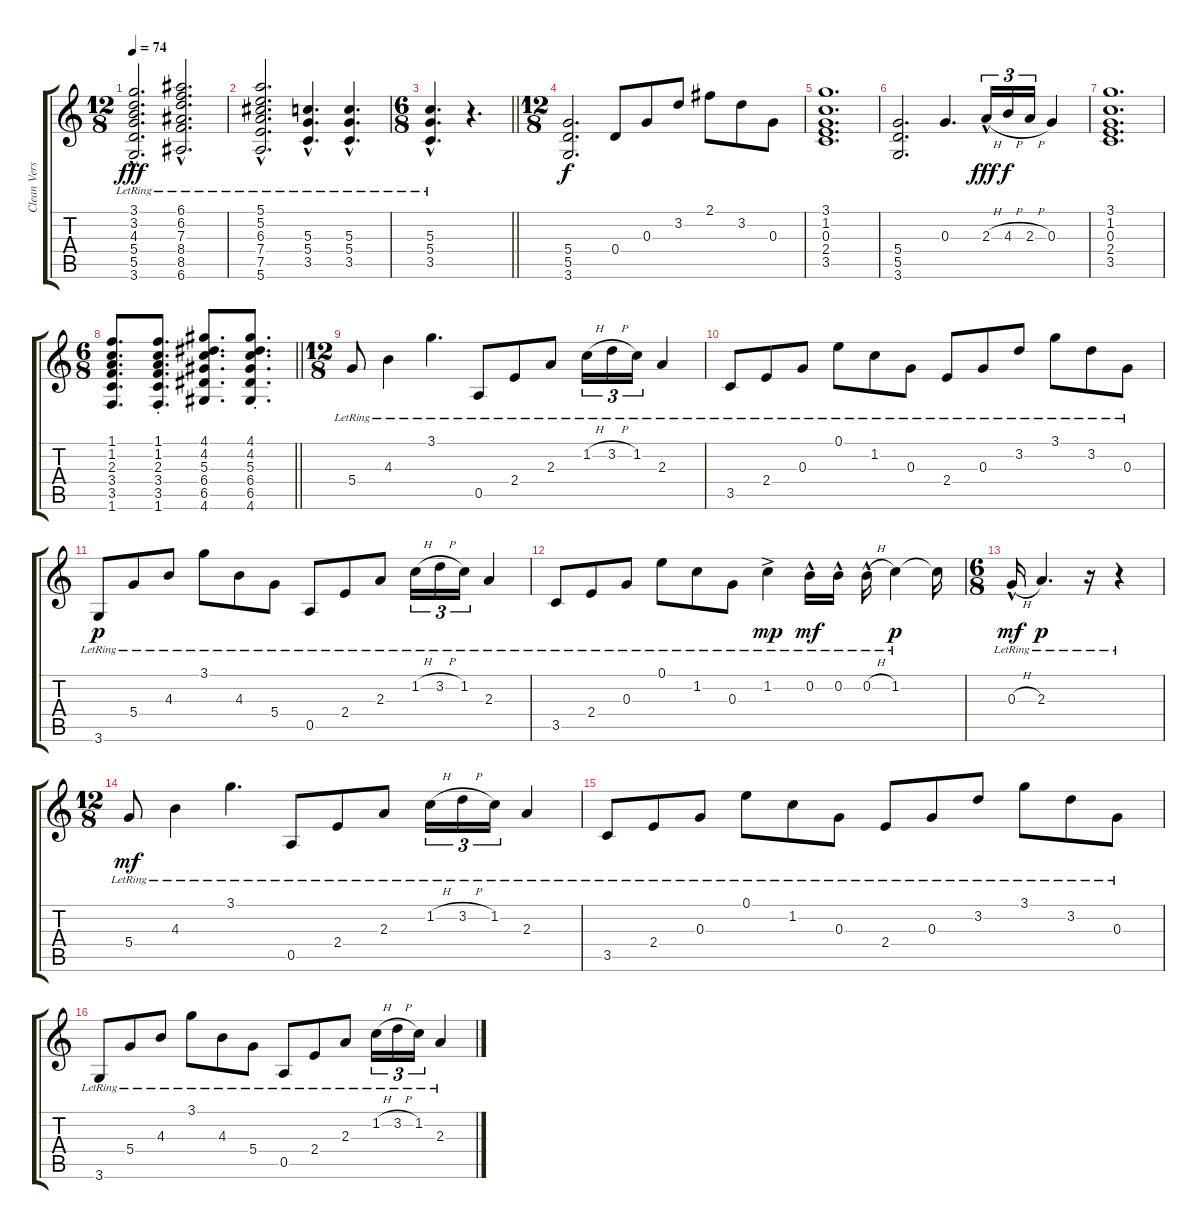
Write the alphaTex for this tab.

\track ("Clean Verse" "Clean Vers") {instrument electricguitarclean}
\staff {score tabs}
\tuning (E4 B3 G3 D3 A2 E2) {hide}
\ts (12 8)
\tempo 74
\clef g2
\ks c
(3.1{hac lr} 3.2{hac lr} 4.3{hac lr} 5.4{hac lr} 5.5{hac lr} 3.6{hac lr}).2{d dy fff} (6.1{hac lr} 6.2{hac lr} 7.3{hac lr} 8.4{hac lr} 8.5{hac lr} 6.6{hac lr}).2{d} |
(5.1{hac lr} 5.2{hac lr} 6.3{hac lr} 7.4{hac lr} 7.5{hac lr} 5.6{hac lr}).2{d} (5.3{hac lr} 5.4{hac lr} 3.5{hac lr}).4{d} (5.3{hac lr} 5.4{hac lr} 3.5{hac lr}).4{d} |
\ts (6 8)
\barLineRight lightlight
(5.3{hac lr} 5.4{hac lr} 3.5{hac lr}).4{d} r.4{d} |
\ts (12 8)
(5.4 5.5 3.6).2{d dy f} 0.4.8 0.3.8 3.2.8 2.1.8 3.2.8 0.3.8 |
(3.1 1.2 0.3 2.4 3.5).1{d} |
(5.4 5.5 3.6).2{d} 0.3.4{d} 2.3{h hac}.16{tu (3 2) dy fff} 4.3{h}.16{tu (3 2) dy f} 2.3{h}.16{tu (3 2)} 0.3.4 |
(3.1 1.2 0.3 2.4 3.5).1{d} |
\ts (6 8)
\barLineRight lightlight
(1.1 1.2 2.3 3.4 3.5 1.6).8{d} (1.1{st} 1.2{st} 2.3{st} 3.4{st} 3.5{st} 1.6{st}).8{d} (4.1 4.2 5.3 6.4 6.5 4.6).8{d} (4.1{st} 4.2{st} 5.3{st} 6.4{st} 6.5{st} 4.6{st}).8{d} |
\ts (12 8)
5.4{lr}.8 4.3{lr}.4 3.1{lr}.4{d} 0.5{lr}.8 2.4{lr}.8 2.3{lr}.8 1.2{h lr}.16{tu (3 2)} 3.2{h lr}.16{tu (3 2)} 1.2{lr}.16{tu (3 2)} 2.3{lr}.4 |
3.5{lr}.8 2.4{lr}.8 0.3{lr}.8 0.1{lr}.8 1.2{lr}.8 0.3{lr}.8 2.4{lr}.8 0.3{lr}.8 3.2{lr}.8 3.1{lr}.8 3.2{lr}.8 0.3{lr}.8 |
3.6{lr}.8{dy p} 5.4{lr}.8 4.3{lr}.8 3.1{lr}.8 4.3{lr}.8 5.4{lr}.8 0.5{lr}.8 2.4{lr}.8 2.3{lr}.8 1.2{h lr}.16{tu (3 2)} 3.2{h lr}.16{tu (3 2)} 1.2{lr}.16{tu (3 2)} 2.3{lr}.4 |
3.5{lr}.8 2.4{lr}.8 0.3{lr}.8 0.1{lr}.8 1.2{lr}.8 0.3{lr}.8 1.2{ac lr}.4{dy mp} 0.2{hac lr}.16{dy mf} 0.2{hac lr}.16 0.2{h hac lr}.16 1.2{lr}.4{dy p} 1.2{t}.16 |
\ts (6 8)
0.3{h hac lr}.16{dy mf} 2.3{lr}.4{d dy p} r.16 r.4 |
\ts (12 8)
5.4{lr}.8{dy mf} 4.3{lr}.4 3.1{lr}.4{d} 0.5{lr}.8 2.4{lr}.8 2.3{lr}.8 1.2{h lr}.16{tu (3 2)} 3.2{h lr}.16{tu (3 2)} 1.2{lr}.16{tu (3 2)} 2.3{lr}.4 |
3.5{lr}.8 2.4{lr}.8 0.3{lr}.8 0.1{lr}.8 1.2{lr}.8 0.3{lr}.8 2.4{lr}.8 0.3{lr}.8 3.2{lr}.8 3.1{lr}.8 3.2{lr}.8 0.3{lr}.8 |
3.6{lr}.8 5.4{lr}.8 4.3{lr}.8 3.1{lr}.8 4.3{lr}.8 5.4{lr}.8 0.5{lr}.8 2.4{lr}.8 2.3{lr}.8 1.2{h lr}.16{tu (3 2)} 3.2{h lr}.16{tu (3 2)} 1.2{lr}.16{tu (3 2)} 2.3{lr}.4
